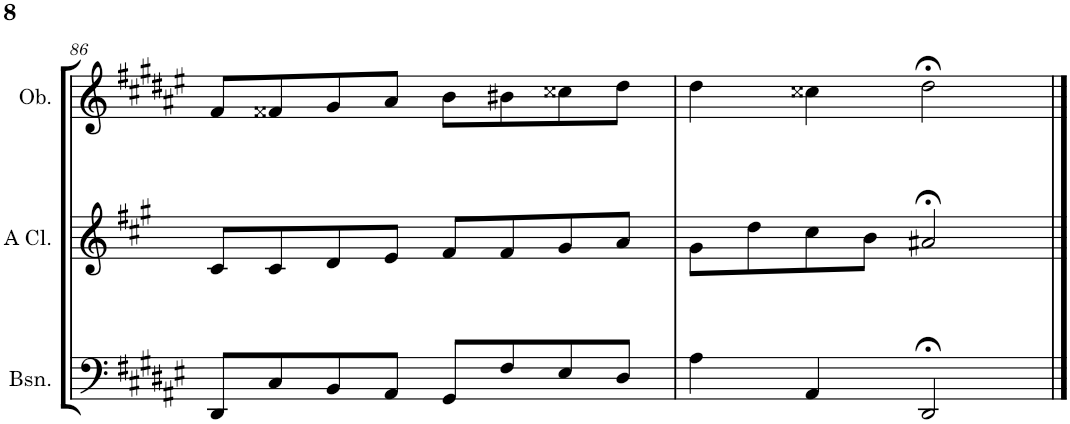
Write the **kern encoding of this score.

**kern	**kern	**kern
*part3	*part2	*part1
*staff3	*staff2	*staff1
*I"Bassoon	*I"A Clarinet	*I"Oboe
*I'Bsn.	*I'A Cl.	*I'Ob.
!!LO:PB:g=z
*clefF4	*clefG2	*clefG2
*	*Trd2c3	*
*k[f#c#g#d#a#e#]	*k[f#c#g#]	*k[f#c#g#d#a#e#]
*M4/4	*M4/4	*M4/4
*met(c)	*met(c)	*met(c)
=86	=86	=86
8DD#/L	8c#/L	8f#/L
8C#/	8c#/	8f##X/
8BB/	8d/	8g#/
8AA#/J	8e/J	8a#/J
8GG#/L	8f#/L	8b\L
8F#/	8f#/	8b#X\
8E#/	8g#/	8cc##X\
8D#/J	8a/J	8dd#\J
=87	=87	=87
4A#\	8g#\L	4dd#\
.	8dd\	.
4AA#/	8cc#\	4cc##X\
.	8b\J	.
2DD#;</	2a#X;</	2dd#;<\
==	==	==
*-	*-	*-
